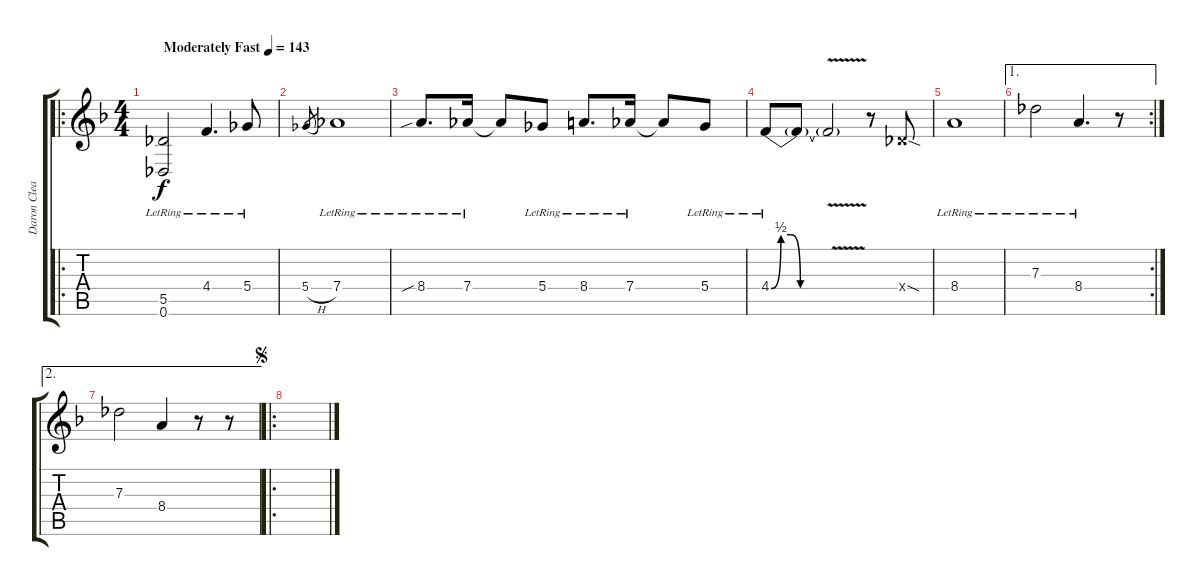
\track ("Daron Clean" "Daron Clea") {instrument electricguitarjazz}
\staff {score tabs}
\tuning (Eb4 Bb3 Gb3 Db3 Ab2 Db2) {hide}
\ro
\ts (4 4)
\tempo (143 "Moderately Fast")
\clef g2
\ks f
(5.5{lr} 0.6{lr}).2{dy f instrument electricguitarjazz} 4.4{lr}.4{d} 5.4{lr}.8 |
5.4{h}.8{gr} 7.4{lr}.1 |
8.4{sib lr}.8{d} 7.4{lr}.16 7.4{t}.8 5.4{lr}.8 8.4{lr}.8{d} 7.4{lr}.16 7.4{t}.8 5.4{lr}.8 |
4.4{be (custom 0 0 10 2 20 2 30 0 60 0) lr}.8 4.4{t}.8 4.4{v t}.2 r.8 0.4{sod x}.8 |
8.4{lr}.1 |
\ae 1
\rc 2
7.3{lr}.2 8.4{lr}.4{d} r.8 |
\ae 2
7.3.2 8.4.4 r.8 r.8 |
\ro
\jump segno
